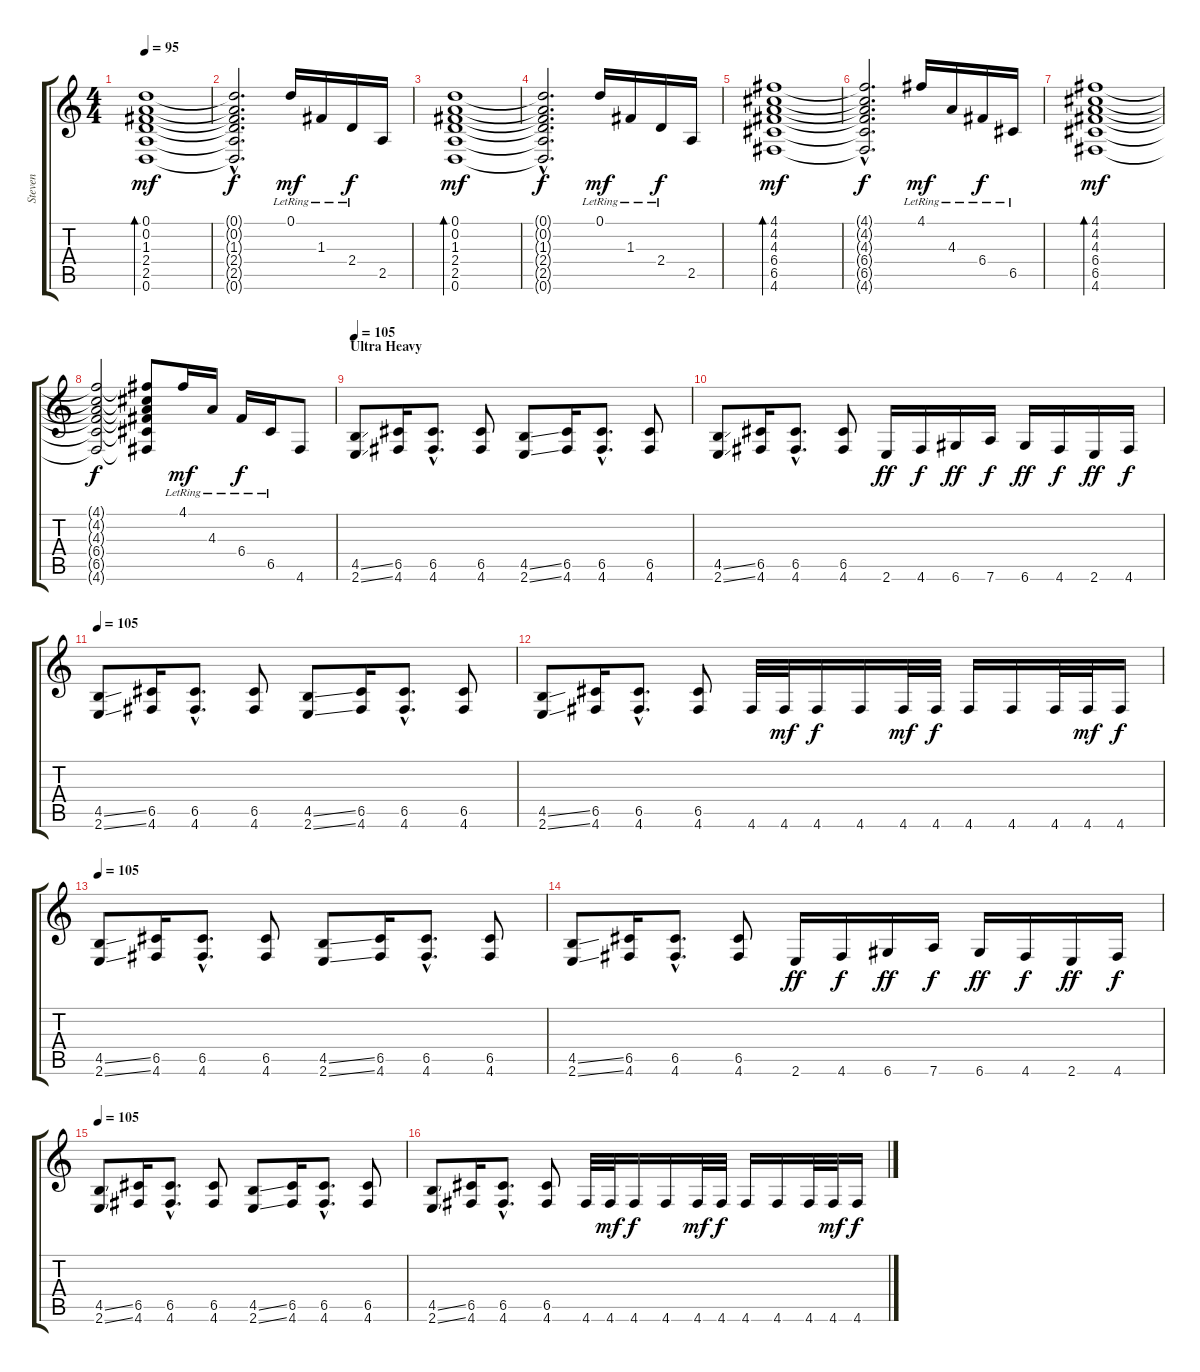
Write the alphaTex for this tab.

\track ("Steven" "Steven") {instrument overdrivenguitar}
\staff {score tabs}
\tuning (D4 A3 F3 C3 G2 D2) {hide}
\ts (4 4)
\tempo 95
\clef g2
\ks c
(0.1 0.2 1.3 2.4 2.5 0.6).1{bd 60 dy mf} |
(0.1{hac t} 0.2{hac t} 1.3{hac t} 2.4{hac t} 2.5{hac t} 0.6{hac t}).2{d dy f} 0.1{lr}.16{dy mf} 1.3{lr}.16 2.4{lr}.16{dy f} 2.5.16 |
(0.1 0.2 1.3 2.4 2.5 0.6).1{bd 60 dy mf} |
(0.1{hac t} 0.2{hac t} 1.3{hac t} 2.4{hac t} 2.5{hac t} 0.6{hac t}).2{d dy f} 0.1{lr}.16{dy mf} 1.3{lr}.16 2.4{lr}.16{dy f} 2.5.16 |
(4.1 4.2 4.3 6.4 6.5 4.6).1{bd 120 dy mf volume 11 balance 8 instrument electricguitarjazz} |
(4.1{hac t} 4.2{hac t} 4.3{hac t} 6.4{hac t} 6.5{hac t} 4.6{hac t}).2{d dy f} 4.1{lr}.16{dy mf} 4.3{lr}.16 6.4{lr}.16{dy f} 6.5{lr}.16 |
(4.1 4.2 4.3 6.4 6.5 4.6).1{bd 60 dy mf volume 11 balance 8 instrument electricguitarjazz} |
(4.1{t} 4.2{t} 4.3{t} 6.4{t} 6.5{t} 4.6{t}).2{dy f} (4.1{t} 4.2{t} 4.3{t} 6.4{t} 6.5{t} 4.6{t}).8 4.1{lr}.16{dy mf} 4.3{lr}.16 6.4{lr}.16{dy f} 6.5{lr}.16 4.6.8 |
\section ("" "Ultra Heavy")
\tempo 105
(4.5{ss} 2.6{ss}).8{volume 11 balance 8 instrument overdrivenguitar} (6.5 4.6).16 (6.5{hac} 4.6{hac}).8{d} (6.5 4.6).8 (4.5{ss} 2.6{ss}).8 (6.5 4.6).16 (6.5{hac} 4.6{hac}).8{d} (6.5 4.6).8 |
(4.5{ss} 2.6{ss}).8{volume 11 balance 8} (6.5 4.6).16 (6.5{hac} 4.6{hac}).8{d} (6.5 4.6).8 2.6.16{dy ff} 4.6.16{dy f} 6.6.16{dy ff} 7.6.16{dy f} 6.6.16{dy ff} 4.6.16{dy f} 2.6.16{dy ff} 4.6.16{dy f} |
\tempo 105
(4.5{ss} 2.6{ss}).8{volume 11 balance 8 instrument overdrivenguitar} (6.5 4.6).16 (6.5{hac} 4.6{hac}).8{d} (6.5 4.6).8 (4.5{ss} 2.6{ss}).8 (6.5 4.6).16 (6.5{hac} 4.6{hac}).8{d} (6.5 4.6).8 |
(4.5{ss} 2.6{ss}).8{volume 11 balance 8} (6.5 4.6).16 (6.5{hac} 4.6{hac}).8{d} (6.5 4.6).8 4.6.32 4.6.32{dy mf} 4.6.16{dy f} 4.6.16 4.6.32{dy mf} 4.6.32{dy f} 4.6.16 4.6.16 4.6.32 4.6.32{dy mf} 4.6.16{dy f} |
\tempo 105
(4.5{ss} 2.6{ss}).8{volume 11 balance 8 instrument overdrivenguitar} (6.5 4.6).16 (6.5{hac} 4.6{hac}).8{d} (6.5 4.6).8 (4.5{ss} 2.6{ss}).8 (6.5 4.6).16 (6.5{hac} 4.6{hac}).8{d} (6.5 4.6).8 |
(4.5{ss} 2.6{ss}).8{volume 11 balance 8} (6.5 4.6).16 (6.5{hac} 4.6{hac}).8{d} (6.5 4.6).8 2.6.16{dy ff} 4.6.16{dy f} 6.6.16{dy ff} 7.6.16{dy f} 6.6.16{dy ff} 4.6.16{dy f} 2.6.16{dy ff} 4.6.16{dy f} |
\tempo 105
(4.5{ss} 2.6{ss}).8{volume 11 balance 8 instrument overdrivenguitar} (6.5 4.6).16 (6.5{hac} 4.6{hac}).8{d} (6.5 4.6).8 (4.5{ss} 2.6{ss}).8 (6.5 4.6).16 (6.5{hac} 4.6{hac}).8{d} (6.5 4.6).8 |
(4.5{ss} 2.6{ss}).8{volume 11 balance 8} (6.5 4.6).16 (6.5{hac} 4.6{hac}).8{d} (6.5 4.6).8 4.6.32 4.6.32{dy mf} 4.6.16{dy f} 4.6.16 4.6.32{dy mf} 4.6.32{dy f} 4.6.16 4.6.16 4.6.32 4.6.32{dy mf} 4.6.16{dy f}
